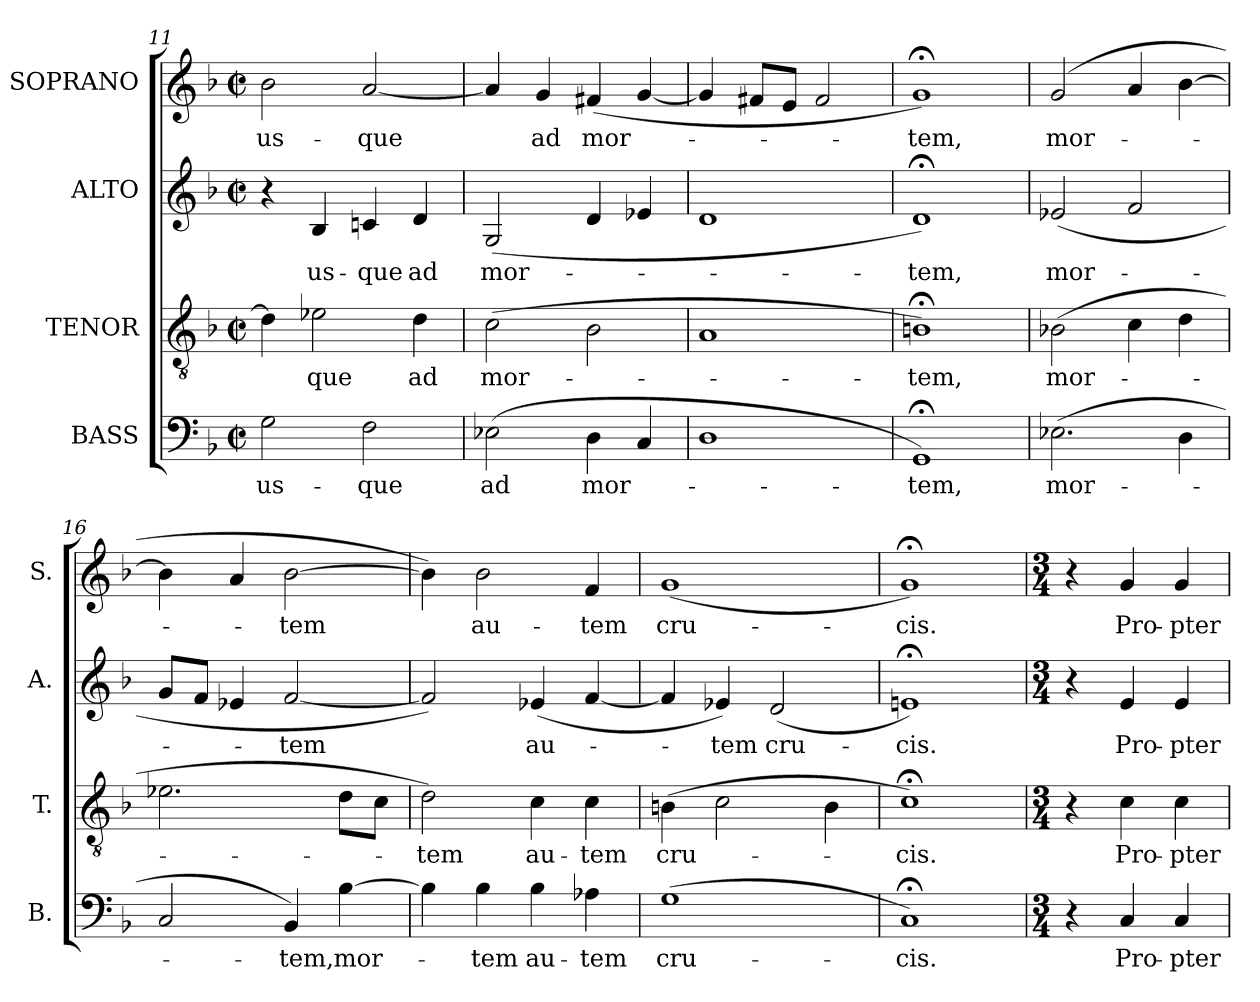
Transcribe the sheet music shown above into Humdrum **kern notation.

**kern	**text	**kern	**text	**kern	**text	**kern	**text
*part4	*part4	*part3	*part3	*part2	*part2	*part1	*part1
*staff4	*staff4	*staff3	*staff3	*staff2	*staff2	*staff1	*staff1
*I"BASS	*	*I"TENOR	*	*I"ALTO	*	*I"SOPRANO	*
*I'B.	*	*I'T.	*	*I'A.	*	*I'S.	*
*clefF4	*	*clefGv2	*	*clefG2	*	*clefG2	*
*	*	*ITrd7c12	*	*	*	*	*
*k[b-]	*	*k[b-]	*	*k[b-]	*	*k[b-]	*
*F:	*	*F:	*	*F:	*	*F:	*
*M2/2	*	*M2/2	*	*M2/2	*	*M2/2	*
*met(c|)	*	*met(c|)	*	*met(c|)	*	*met(c|)	*
=11	=11	=11	=11	=11	=11	=11	=11
!	!LO:LY:b:color=#000000	!	!	!	!	!	!
!	!	!	!	!	!	!	!LO:LY:b:color=#000000
2Gi\	us-	4Di\]	.	4r	.	2b-i\	us-
!	!	!	!LO:LY:b:color=#000000	!	!	!	!
!	!	!	!	!	!LO:LY:b:color=#000000	!	!
.	.	2E-Xi\	-que	4B-i/	us-	.	.
!	!LO:LY:b:color=#000000	!	!	!	!	!	!
!	!	!	!	!	!LO:LY:b:color=#000000	!	!
!	!	!	!	!	!	!	!LO:LY:b:color=#000000
2Fi\	-que	.	.	4cni/	-que	[2ai/	-que
!	!	!	!LO:LY:b:color=#000000	!	!	!	!
!	!	!	!	!	!LO:LY:b:color=#000000	!	!
.	.	4Di\	ad	4di/	ad	.	.
!!LO:PB:g=z
=12	=12	=12	=12	=12	=12	=12	=12
!	!LO:LY:b:color=#000000	!	!	!	!	!	!
!	!	!	!LO:LY:b:color=#000000	!	!	!	!
!	!	!	!	!	!LO:LY:b:color=#000000	!	!
(2E-Xi\	ad	(2Ci\	mor-	(2Gi/	mor-	4ai/]	.
!	!	!	!	!	!	!	!LO:LY:b:color=#000000
.	.	.	.	.	.	4gi/	ad
!	!LO:LY:b:color=#000000	!	!	!	!	!	!
!	!	!	!	!	!	!	!LO:LY:b:color=#000000
4Di\	mor-	2BB-i\	.	4di/	.	(4f#Xi/	mor-
4Ci/	.	.	.	4e-Xi/	.	[4gi/	.
=13	=13	=13	=13	=13	=13	=13	=13
1Di	.	1AAi	.	1di	.	4gi/]	.
.	.	.	.	.	.	8f#Xi/L	.
.	.	.	.	.	.	8ei/J	.
.	.	.	.	.	.	2f#i/	.
=14	=14	=14	=14	=14	=14	=14	=14
!	!LO:LY:b:color=#000000	!	!	!	!	!	!
!	!	!	!LO:LY:b:color=#000000	!	!	!	!
!	!	!	!	!	!LO:LY:b:color=#000000	!	!
!	!	!	!	!	!	!	!LO:LY:b:color=#000000
1GG;i)	-tem,	1BBn;i)	-tem,	1d;i)	-tem,	1g;i)	-tem,
=15	=15	=15	=15	=15	=15	=15	=15
!	!LO:LY:b:color=#000000	!	!	!	!	!	!
!	!	!	!LO:LY:b:color=#000000	!	!	!	!
!	!	!	!	!	!LO:LY:b:color=#000000	!	!
!	!	!	!	!	!	!	!LO:LY:b:color=#000000
(2.E-Xi\	mor-	(2BB-Xi\	mor-	(2e-Xi/	mor-	(2gi/	mor-
.	.	4Ci\	.	2fi/	.	4ai/	.
4Di\	.	4Di\	.	.	.	[4b-i\	.
=16	=16	=16	=16	=16	=16	=16	=16
2Ci/	.	2.E-Xi\	.	8gi/L	.	4b-i\]	.
.	.	.	.	8fi/J	.	.	.
.	.	.	.	4e-Xi/	.	4ai/	.
!	!LO:LY:b:color=#000000	!	!	!	!	!	!
!	!	!	!	!	!LO:LY:b:color=#000000	!	!
!	!	!	!	!	!	!	!LO:LY:b:color=#000000
4BB-i/)	-tem,	.	.	[2fi/	-tem	[2b-i\	-tem
!	!LO:LY:b:color=#000000	!	!	!	!	!	!
[4B-i\	mor-	8Di\L	.	.	.	.	.
.	.	8Ci\J	.	.	.	.	.
=17	=17	=17	=17	=17	=17	=17	=17
!	!	!	!LO:LY:b:color=#000000	!	!	!	!
4B-i\]	.	2Di\)	-tem	2fi/])	.	4b-i\])	.
!	!LO:LY:b:color=#000000	!	!	!	!	!	!
!	!	!	!	!	!	!	!LO:LY:b:color=#000000
4B-i\	-tem	.	.	.	.	2b-i\	au-
!	!LO:LY:b:color=#000000	!	!	!	!	!	!
!	!	!	!LO:LY:b:color=#000000	!	!	!	!
!	!	!	!	!	!LO:LY:b:color=#000000	!	!
4B-i\	au-	4Ci\	au-	(4e-Xi/	au-	.	.
!	!LO:LY:b:color=#000000	!	!	!	!	!	!
!	!	!	!LO:LY:b:color=#000000	!	!	!	!
!	!	!	!	!	!	!	!LO:LY:b:color=#000000
4A-Xi\	-tem	4Ci\	-tem	[4fi/	.	4fi/	-tem
!!LO:LB:g=z
=18	=18	=18	=18	=18	=18	=18	=18
!	!LO:LY:b:color=#000000	!	!	!	!	!	!
!	!	!	!LO:LY:b:color=#000000	!	!	!	!
!	!	!	!	!	!	!	!LO:LY:b:color=#000000
(1Gi	cru-	(4BBni\	cru-	4fi/]	.	(1gi	cru-
!	!	!	!	!	!LO:LY:b:color=#000000	!	!
.	.	2Ci\	.	4e-Xi/)	-tem	.	.
!	!	!	!	!	!LO:LY:b:color=#000000	!	!
.	.	.	.	(2di/	cru-	.	.
.	.	4BBi\	.	.	.	.	.
=19	=19	=19	=19	=19	=19	=19	=19
!	!LO:LY:b:color=#000000	!	!	!	!	!	!
!	!	!	!LO:LY:b:color=#000000	!	!	!	!
!	!	!	!	!	!LO:LY:b:color=#000000	!	!
!	!	!	!	!	!	!	!LO:LY:b:color=#000000
1C;i)	-cis.	1C;i)	-cis.	1en;i)	-cis.	1g;i)	-cis.
=20	=20	=20	=20	=20	=20	=20	=20
*M3/4	*	*M3/4	*	*M3/4	*	*M3/4	*
4r	.	4r	.	4r	.	4r	.
!	!LO:LY:b:color=#000000	!	!	!	!	!	!
!	!	!	!LO:LY:b:color=#000000	!	!	!	!
!	!	!	!	!	!LO:LY:b:color=#000000	!	!
!	!	!	!	!	!	!	!LO:LY:b:color=#000000
4Ci/	Pro-	4Ci\	Pro-	4ei/	Pro-	4gi/	Pro-
!	!LO:LY:b:color=#000000	!	!	!	!	!	!
!	!	!	!LO:LY:b:color=#000000	!	!	!	!
!	!	!	!	!	!LO:LY:b:color=#000000	!	!
!	!	!	!	!	!	!	!LO:LY:b:color=#000000
4Ci/	-pter	4Ci\	-pter	4ei/	-pter	4gi/	-pter
=	=	=	=	=	=	=	=
*-	*-	*-	*-	*-	*-	*-	*-
